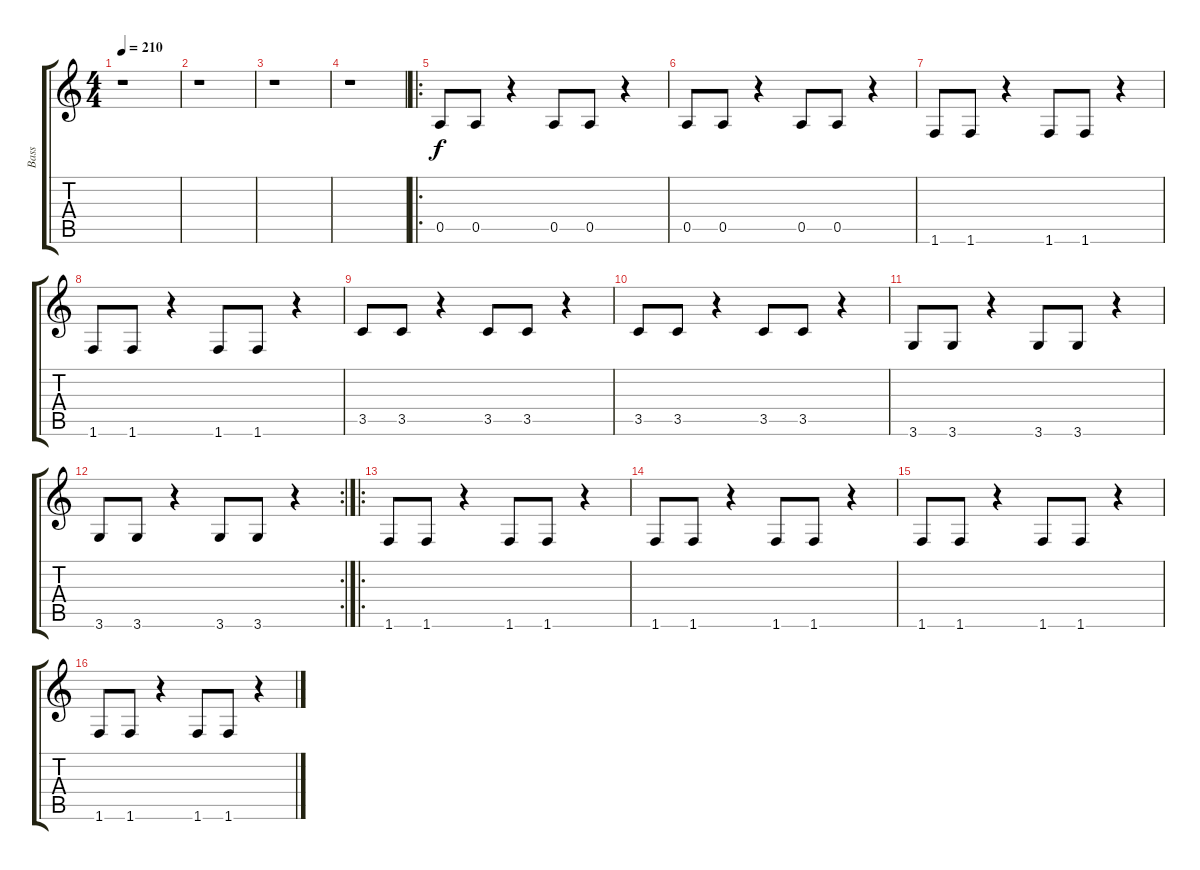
\track ("Bass" "Bass") {instrument slapbass2}
\staff {score tabs}
\tuning (E4 B3 G3 D3 A2 E2) {hide}
\ts (4 4)
\tempo 210
\clef g2
\ks c
r.1{dy f instrument slapbass2} |
r.1 |
r.1 |
r.1 |
\ro
0.5.8 0.5.8 r.4 0.5.8 0.5.8 r.4 |
0.5.8 0.5.8 r.4 0.5.8 0.5.8 r.4 |
1.6.8 1.6.8 r.4 1.6.8 1.6.8 r.4 |
1.6.8 1.6.8 r.4 1.6.8 1.6.8 r.4 |
3.5.8 3.5.8 r.4 3.5.8 3.5.8 r.4 |
3.5.8 3.5.8 r.4 3.5.8 3.5.8 r.4 |
3.6.8 3.6.8 r.4 3.6.8 3.6.8 r.4 |
\rc 2
3.6.8 3.6.8 r.4 3.6.8 3.6.8 r.4 |
\ro
1.6.8 1.6.8 r.4 1.6.8 1.6.8 r.4 |
1.6.8 1.6.8 r.4 1.6.8 1.6.8 r.4 |
1.6.8 1.6.8 r.4 1.6.8 1.6.8 r.4 |
1.6.8 1.6.8 r.4 1.6.8 1.6.8 r.4
